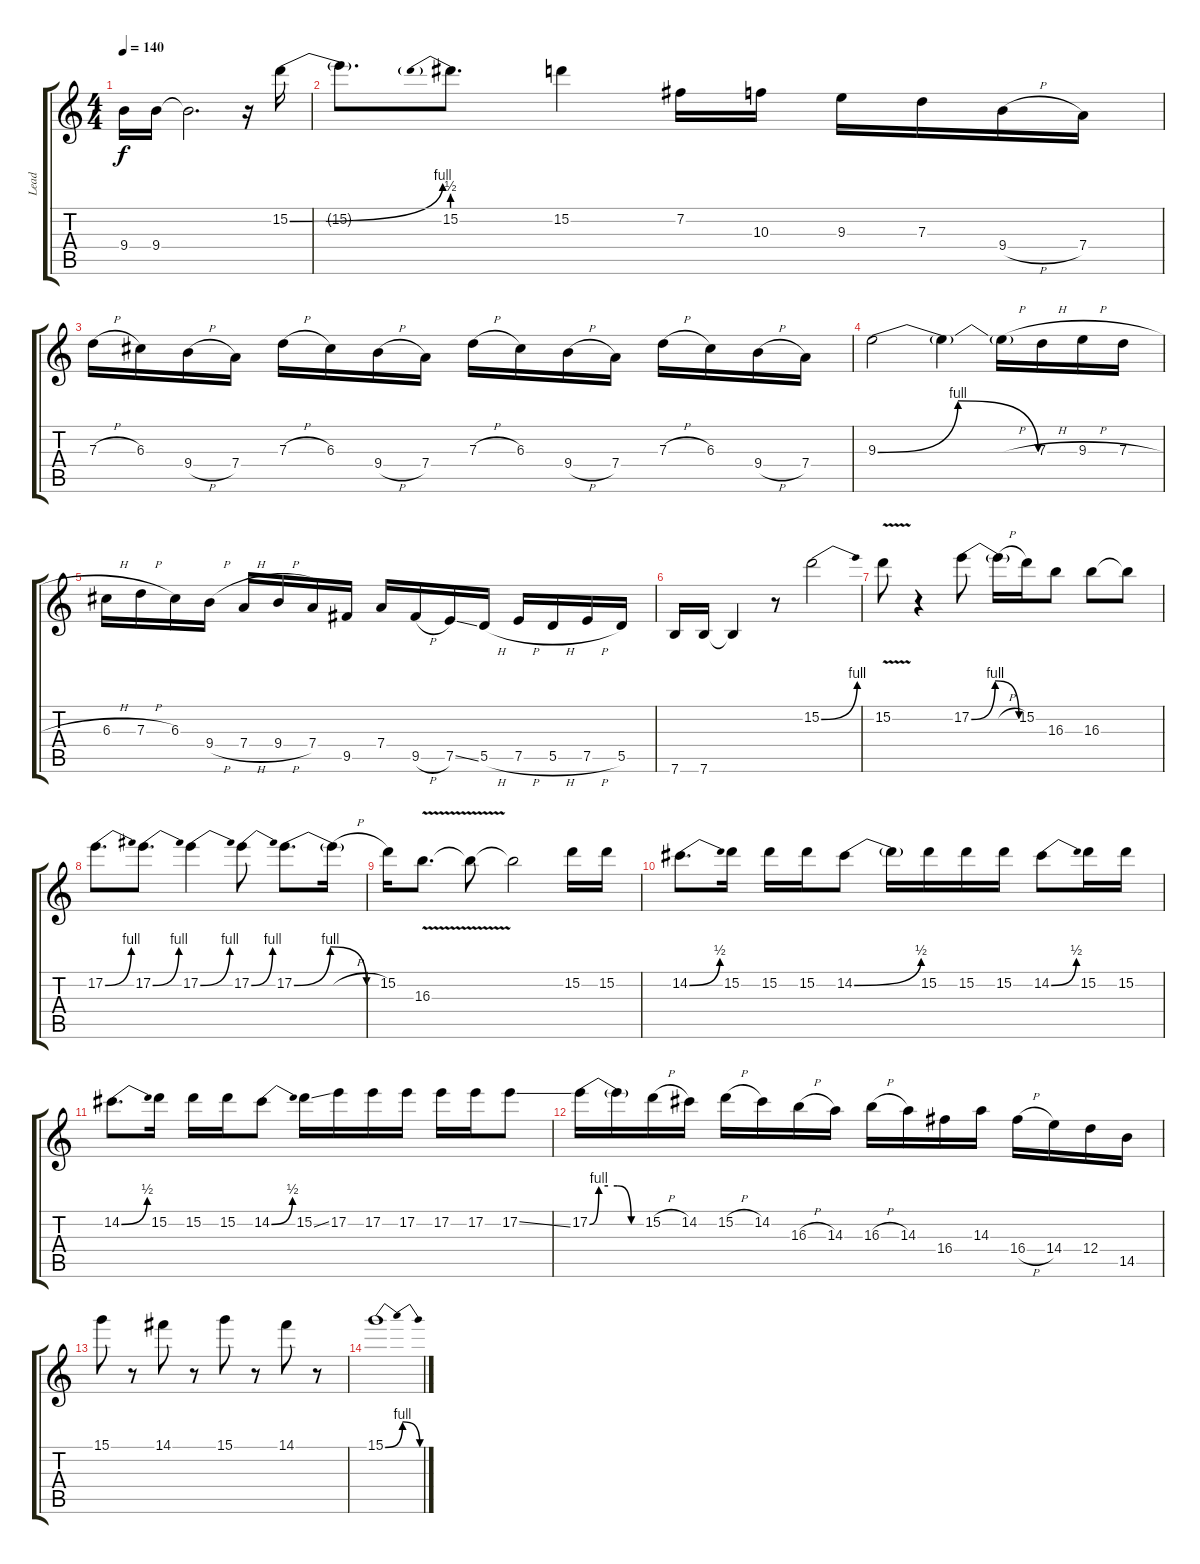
\track ("Lead" "Lead") {instrument overdrivenguitar}
\staff {score tabs}
\tuning (E4 B3 G3 D3 A2 E2) {hide}
\ts (4 4)
\tempo 140
\clef g2
\ks c
9.4.16{dy f} 9.4.16 9.4{t}.2{d} r.16 15.2{be (bend 0 0 60 4)}.16 |
15.2{t}.8{d} 15.2{be (prebend 0 2 60 2)}.8{d} 15.2.4 7.2.16 10.3.16 9.3.16 7.3.16 9.4{h}.16 7.4.16 |
7.3{h}.16 6.3.16 9.4{h}.16 7.4.16 7.3{h}.16 6.3.16 9.4{h}.16 7.4.16 7.3{h}.16 6.3.16 9.4{h}.16 7.4.16 7.3{h}.16 6.3.16 9.4{h}.16 7.4.16 |
9.3{be (bendrelease 0 0 10 4 20 4 60 0)}.2 9.3{t}.4 9.3{h t}.16 7.3{h}.16 9.3{h}.16 7.3{h}.16 |
6.3{h}.16 7.3{h}.16 6.3.16 9.4{h}.16 7.4{h}.16 9.4{h}.16 7.4.16 9.5.16 7.4.16 9.5{h}.16 7.5{ss}.16 5.5{h}.16 7.5{h}.16 5.5{h}.16 7.5{h}.16 5.5.16 |
7.6.16 7.6.16 7.6{t}.4 r.8 15.2{be (bend 0 0 60 4)}.2 |
15.2{v}.8 r.4 17.2{be (bendrelease 0 0 10 4 20 4 60 0)}.8 17.2{h t}.16 15.2.16 16.3.8 16.3.8 16.3{t}.8 |
17.2{be (bend 0 0 60 4)}.8{d} 17.2{be (bend 0 0 60 4)}.8{d} 17.2{be (bend 0 0 60 4)}.4 17.2{be (bend 0 0 60 4)}.8 17.2{be (bendrelease 0 0 10 4 20 4 60 0)}.8{d} 17.2{h t}.16 |
15.2.16 16.3{v}.8{d} 16.3{t}.8 16.3{t}.2 15.2.16 15.2.16 |
14.2{be (bend 0 0 60 2)}.8{d} 15.2.16 15.2.16 15.2.16 14.2{be (bend 0 0 60 2)}.8 14.2{t}.16 15.2.16 15.2.16 15.2.16 14.2{be (bend 0 0 60 2)}.8 15.2.16 15.2.16 |
14.2{be (bend 0 0 60 2)}.8{d} 15.2.16 15.2.16 15.2.16 14.2{be (bend 0 0 60 2)}.8 15.2{ss}.16 17.2.16 17.2.16 17.2.16 17.2.16 17.2.16 17.2{ss}.8 |
17.2{be (custom 0 0 10 4 20 4 30 4 45 0 60 0)}.16 17.2{t}.16 15.2{h}.16 14.2.16 15.2{h}.16 14.2.16 16.3{h}.16 14.3.16 16.3{h}.16 14.3.16 16.4.16 14.3.16 16.4{h}.16 14.4.16 12.4.16 14.5.16 |
15.1.8 r.8 14.1.8 r.8 15.1.8 r.8 14.1.8 r.8 |
15.1{be (bendrelease 0 0 10 4 45 4 60 0)}.1
